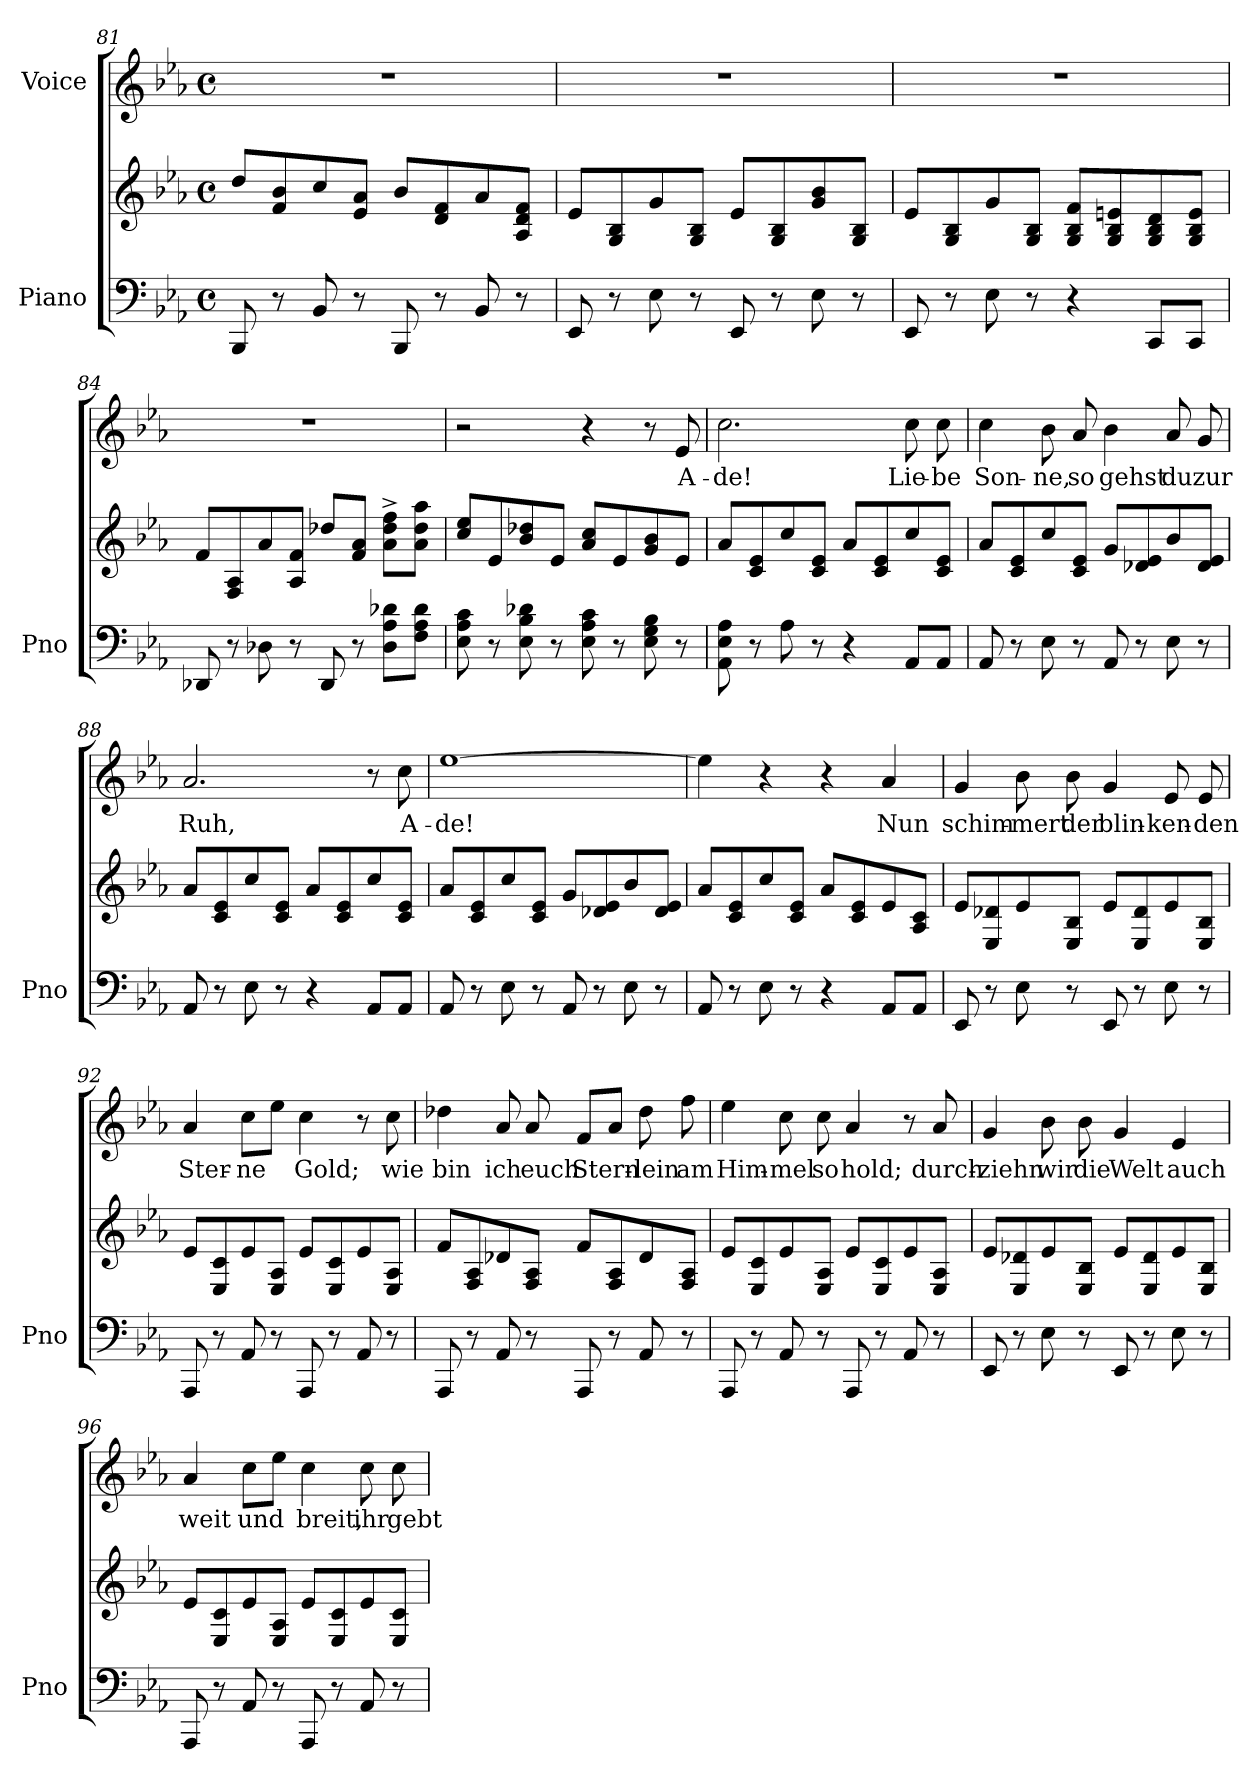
**kern	**kern	**kern	**text
*part2	*part2	*part1	*part1
*staff3	*staff2	*staff1	*staff1
*I"Piano	*	*I"Voice	*
*I'Pno	*	*	*
*clefF4	*clefG2	*clefG2	*
*k[b-e-a-]	*k[b-e-a-]	*k[b-e-a-]	*
*M4/4	*M4/4	*M4/4	*
*met(c)	*met(c)	*met(c)	*
=81	=81	=81	=81
8BBB-/	8dd/L	1r	.
8r	8f/ 8b-/	.	.
8BB-/	8cc/	.	.
8r	8e-/ 8a-/J	.	.
8BBB-/	8b-/L	.	.
8r	8d/ 8f/	.	.
8BB-/	8a-/	.	.
8r	8A-/ 8d/ 8f/J	.	.
=82	=82	=82	=82
8EE-/	8e-/L	1r	.
8r	8G/ 8B-/	.	.
8E-\	8g/	.	.
8r	8G/ 8B-/J	.	.
8EE-/	8e-/L	.	.
8r	8G/ 8B-/	.	.
8E-\	8g/ 8b-/	.	.
8r	8G/ 8B-/J	.	.
=83	=83	=83	=83
8EE-/	8e-/L	1r	.
8r	8G/ 8B-/	.	.
8E-\	8g/	.	.
8r	8G/ 8B-/J	.	.
4r	8G/ 8B-/ 8f/L	.	.
.	8G/ 8B-/ 8en/	.	.
8CC/L	8G/ 8B-/ 8d/	.	.
8CC/J	8G/ 8B-/ 8e/J	.	.
=84	=84	=84	=84
8DD-X/	8f/L	1r	.
8r	8F/ 8A-/	.	.
8D-X\	8a-/	.	.
8r	8A-/ 8f/J	.	.
8DD-/	8dd-X/L	.	.
8r	8f/ 8a-/J	.	.
8D-\ 8A-\ 8d-X\L	8a-\^< 8dd-\^< 8ff\^<L	.	.
8F\ 8A-\ 8d-\J	8a-\ 8dd-\ 8aa-\J	.	.
=85	=85	=85	=85
8E-\ 8A-\ 8c\	8cc/ 8ee-/L	2r	.
8r	8e-/	.	.
8E-\ 8B-\ 8d-X\	8b-/ 8dd-X/	.	.
8r	8e-/J	.	.
8E-\ 8A-\ 8c\	8a-/ 8cc/L	4r	.
8r	8e-/	.	.
8E-\ 8G\ 8B-\	8g/ 8b-/	8r	.
8r	8e-/J	8e-/	A-
=86	=86	=86	=86
8AA-\ 8E-\ 8A-\	8a-/L	2.cc\	-de!
8r	8c/ 8e-/	.	.
8A-\	8cc/	.	.
8r	8c/ 8e-/J	.	.
4r	8a-/L	.	.
.	8c/ 8e-/	.	.
8AA-/L	8cc/	8cc\	Lie-
8AA-/J	8c/ 8e-/J	8cc\	-be
=87	=87	=87	=87
8AA-/	8a-/L	4cc\	Son-
8r	8c/ 8e-/	.	.
8E-\	8cc/	8b-\	-ne,
8r	8c/ 8e-/J	8a-/	so
8AA-/	8g/L	4b-\	gehst
8r	8d-X/ 8e-/	.	.
8E-\	8b-/	8a-/	du
8r	8d-/ 8e-/J	8g/	zur
=88	=88	=88	=88
8AA-/	8a-/L	2.a-/	Ruh,
8r	8c/ 8e-/	.	.
8E-\	8cc/	.	.
8r	8c/ 8e-/J	.	.
4r	8a-/L	.	.
.	8c/ 8e-/	.	.
8AA-/L	8cc/	8r	.
8AA-/J	8c/ 8e-/J	8cc\	A-
=89	=89	=89	=89
8AA-/	8a-/L	[1ee-	-de!
8r	8c/ 8e-/	.	.
8E-\	8cc/	.	.
8r	8c/ 8e-/J	.	.
8AA-/	8g/L	.	.
8r	8d-X/ 8e-/	.	.
8E-\	8b-/	.	.
8r	8d-/ 8e-/J	.	.
=90	=90	=90	=90
8AA-/	8a-/L	4ee-\]	.
8r	8c/ 8e-/	.	.
8E-\	8cc/	4r	.
8r	8c/ 8e-/J	.	.
4r	8a-/L	4r	.
.	8c/ 8e-/	.	.
8AA-/L	8e-/	4a-/	Nun
8AA-/J	8A-/ 8c/J	.	.
=91	=91	=91	=91
8EE-/	8e-/L	4g/	schim-
8r	8E-/ 8d-X/	.	.
8E-\	8e-/	8b-\	-mert
8r	8E-/ 8B-/J	8b-\	der
8EE-/	8e-/L	4g/	blin-
8r	8E-/ 8d-/	.	.
8E-\	8e-/	8e-/	-ken-
8r	8E-/ 8B-/J	8e-/	-den
=92	=92	=92	=92
8AAA-/	8e-/L	4a-/	Ster-
8r	8E-/ 8c/	.	.
8AA-/	8e-/	8cc\L	-ne
8r	8E-/ 8A-/J	8ee-\J	.
8AAA-/	8e-/L	4cc\	Gold;
8r	8E-/ 8c/	.	.
8AA-/	8e-/	8r	.
8r	8E-/ 8A-/J	8cc\	wie
=93	=93	=93	=93
8AAA-/	8f/L	4dd-X\	bin
8r	8F/ 8A-/	.	.
8AA-/	8d-X/	8a-/	ich
8r	8F/ 8A-/J	8a-/	euch
8AAA-/	8f/L	8f/L	Stern-
8r	8F/ 8A-/	8a-/J	.
8AA-/	8d-/	8dd-\	-lein
8r	8F/ 8A-/J	8ff\	am
=94	=94	=94	=94
8AAA-/	8e-/L	4ee-\	Him-
8r	8E-/ 8c/	.	.
8AA-/	8e-/	8cc\	-mel
8r	8E-/ 8A-/J	8cc\	so
8AAA-/	8e-/L	4a-/	hold;
8r	8E-/ 8c/	.	.
8AA-/	8e-/	8r	.
8r	8E-/ 8A-/J	8a-/	durch-
=95	=95	=95	=95
8EE-/	8e-/L	4g/	-ziehn
8r	8E-/ 8d-X/	.	.
8E-\	8e-/	8b-\	wir
8r	8E-/ 8B-/J	8b-\	die
8EE-/	8e-/L	4g/	Welt
8r	8E-/ 8d-/	.	.
8E-\	8e-/	4e-/	auch
8r	8E-/ 8B-/J	.	.
=96	=96	=96	=96
8AAA-/	8e-/L	4a-/	weit
8r	8E-/ 8c/	.	.
8AA-/	8e-/	8cc\L	und
8r	8E-/ 8A-/J	8ee-\J	.
8AAA-/	8e-/L	4cc\	breit,
8r	8E-/ 8c/	.	.
8AA-/	8e-/	8cc\	ihr
8r	8E-/ 8c/J	8cc\	gebt
=	=	=	=
*-	*-	*-	*-
